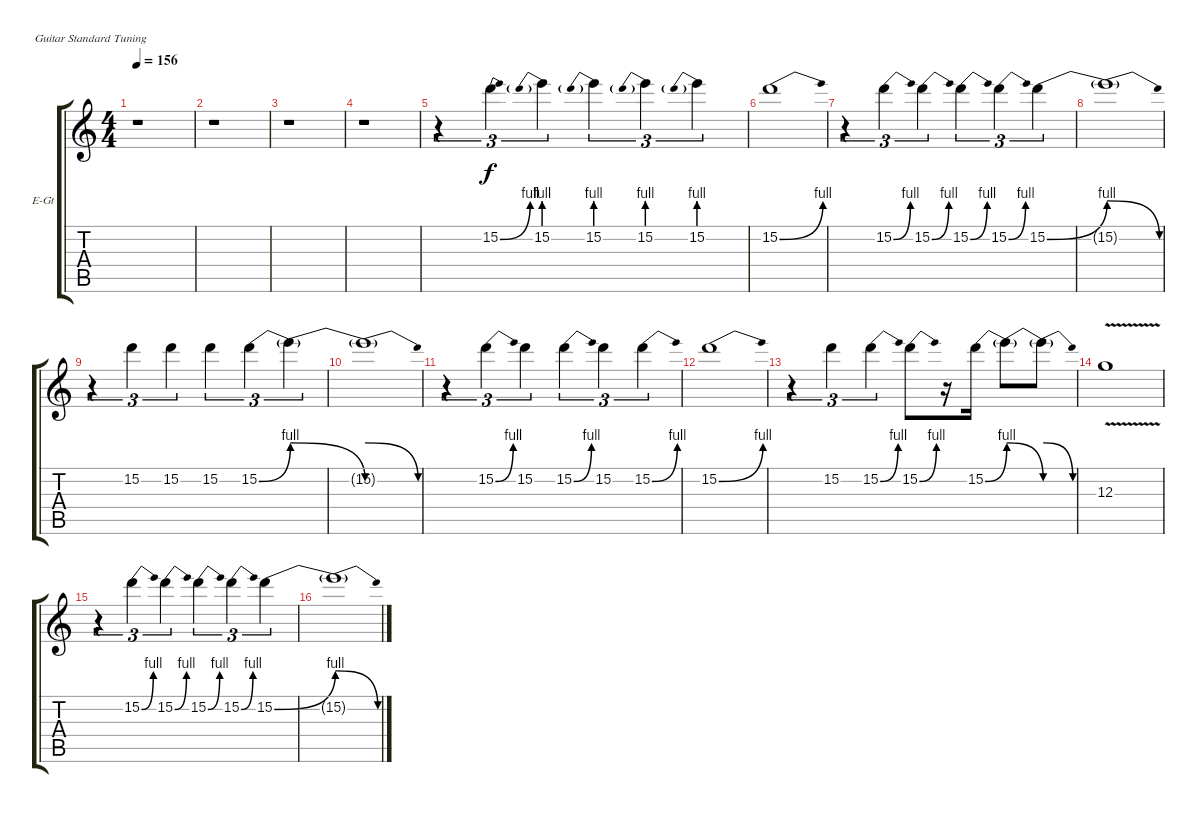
\bracketExtendMode groupsimilarinstruments
\firstSystemTrackNameOrientation horizontal
\otherSystemsTrackNameOrientation horizontal
\track ("Jimi Hendrix" "E-Gt") {instrument overdrivenguitar}
\staff {score tabs}
\tuning (E4 B3 G3 D3 A2 E2)
\ts (4 4)
\tempo 156
\clef g2
\ks c
r.1{dy f} |
r.1 |
r.1 |
r.1 |
r.4{tu (3 2)} 15.2{be (bend 0 0 60 4)}.4{tu (3 2)} 15.2{be (prebend 0 4 60 4)}.4{tu (3 2)} 15.2{be (prebend 0 4 60 4)}.4{tu (3 2)} 15.2{be (prebend 0 4 60 4)}.4{tu (3 2)} 15.2{be (prebend 0 4 60 4)}.4{tu (3 2)} |
15.2{be (bend 0 0 60 4)}.1 |
r.4{tu (3 2)} 15.2{be (bend 0 0 60 4)}.4{tu (3 2)} 15.2{be (bend 0 0 60 4)}.4{tu (3 2)} 15.2{be (bend 0 0 60 4)}.4{tu (3 2)} 15.2{be (bend 0 0 60 4)}.4{tu (3 2)} 15.2{be (bend 0 0 60 4)}.4{tu (3 2)} |
15.2{be (release 0 4 60 0) t}.1 |
r.4{tu (3 2)} 15.2.4{tu (3 2)} 15.2.4{tu (3 2)} 15.2.4{tu (3 2)} 15.2{be (bend 0 0 60 4)}.4{tu (3 2)} 15.2{be (release 0 4 60 0) t}.4{tu (3 2)} |
15.2{be (release 0 4 60 0) t}.1 |
r.4{tu (3 2)} 15.2{be (bend 0 0 60 4)}.4{tu (3 2)} 15.2.4{tu (3 2)} 15.2{be (bend 0 0 60 4)}.4{tu (3 2)} 15.2.4{tu (3 2)} 15.2{be (bend 0 0 60 4)}.4{tu (3 2)} |
15.2{be (bend 0 0 60 4)}.1 |
r.4{tu (3 2)} 15.2.4{tu (3 2)} 15.2{be (bend 0 0 60 4)}.4{tu (3 2)} 15.2{be (bend 0 0 60 4)}.8 r.16 15.2{be (bend 0 0 60 4)}.16 15.2{be (release 0 4 60 0) t}.8 15.2{be (release 0 4 60 0) t}.8 |
12.3{v}.1 |
r.4{tu (3 2)} 15.2{be (bend 0 0 60 4)}.4{tu (3 2)} 15.2{be (bend 0 0 60 4)}.4{tu (3 2)} 15.2{be (bend 0 0 60 4)}.4{tu (3 2)} 15.2{be (bend 0 0 60 4)}.4{tu (3 2)} 15.2{be (bend 0 0 60 4)}.4{tu (3 2)} |
15.2{be (release 0 4 60 0) t}.1
